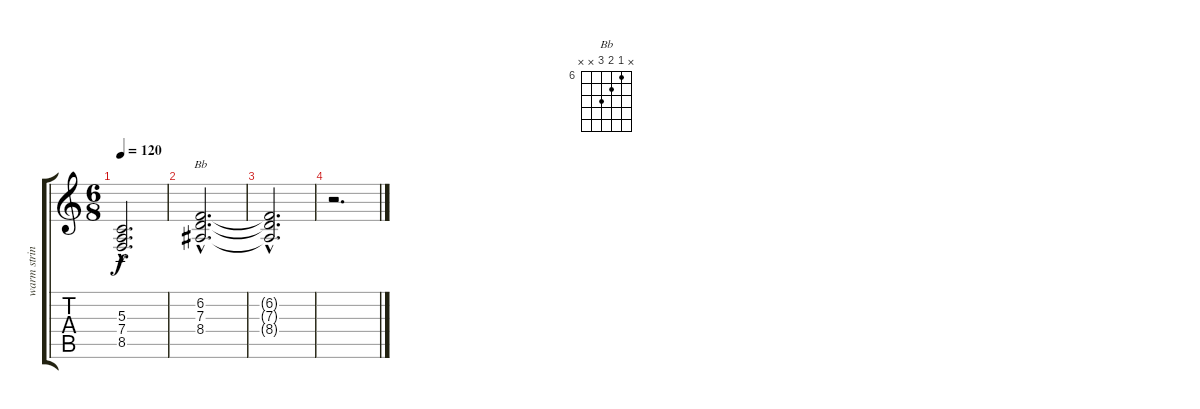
\track ("warm strings" "warm strin") {instrument stringensemble1}
\staff {score tabs}
\tuning (E4 B3 G3 D3 A2 E2) {hide}
\chord ("Bb" x 6 7 8 x x) {firstfret 6}
\ts (6 8)
\tempo 120
\clef g2
\ks c
(5.3{hac t} 7.4{hac t} 8.5{hac t}).2{d dy f} |
(6.2{hac} 7.3{hac} 8.4{hac}).2{d ch "Bb"} |
(6.2{hac t} 7.3{hac t} 8.4{hac t}).2{d} |
r.2{d}
